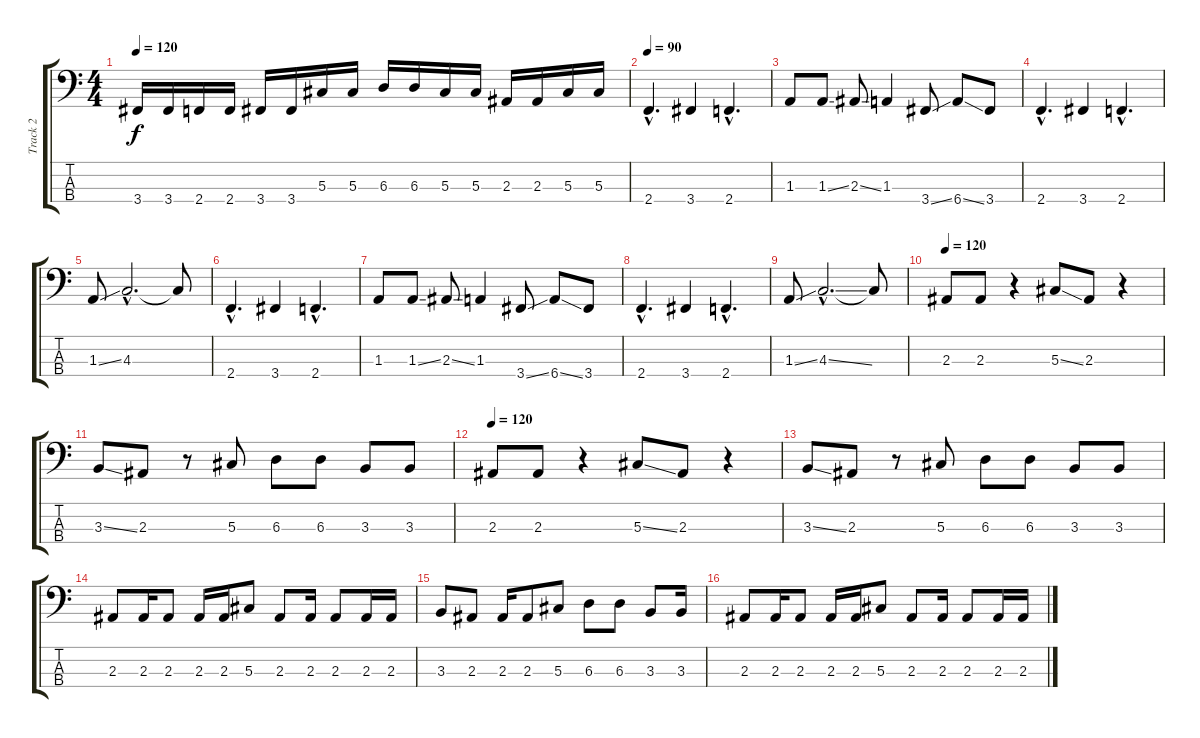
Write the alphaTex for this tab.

\track ("Track 2" "Track 2") {instrument electricbasspick}
\staff {score tabs}
\tuning (Gb2 Db2 Ab1 Eb1) {hide}
\ts (4 4)
\tempo 120
\clef f4
\ks c
3.4.16{dy f} 3.4.16 2.4.16 2.4.16 3.4.16 3.4.16 5.3.16 5.3.16 6.3.16 6.3.16 5.3.16 5.3.16 2.3.16 2.3.16 5.3.16 5.3.16 |
\tempo 90
2.4{hac}.4{d} 3.4.4 2.4{hac}.4{d} |
1.3.8 1.3{ss}.8 2.3{ss}.8 1.3.4 3.4{ss}.8 6.4{ss}.8 3.4.8 |
2.4{hac}.4{d} 3.4.4 2.4{hac}.4{d} |
1.3{ss}.8 4.3{hac}.2{d} 4.3{t}.8 |
2.4{hac}.4{d} 3.4.4 2.4{hac}.4{d} |
1.3.8 1.3{ss}.8 2.3{ss}.8 1.3.4 3.4{ss}.8 6.4{ss}.8 3.4.8 |
2.4{hac}.4{d} 3.4.4 2.4{hac}.4{d} |
1.3{ss}.8 4.3{ss hac}.2{d} 4.3{t}.8 |
\tempo 120
2.3.8 2.3.8 r.4 5.3{ss}.8 2.3.8 r.4 |
3.3{ss}.8 2.3.8 r.8 5.3.8 6.3.8 6.3.8 3.3.8 3.3.8 |
\tempo 120
2.3.8 2.3.8 r.4 5.3{ss}.8 2.3.8 r.4 |
3.3{ss}.8 2.3.8 r.8 5.3.8 6.3.8 6.3.8 3.3.8 3.3.8 |
2.3.8 2.3.16 2.3.8 2.3.16 2.3.16 5.3.8 2.3.8 2.3.16 2.3.8 2.3.16 2.3.16 |
3.3.8 2.3.8 2.3.16 2.3.8 5.3.8 6.3.8 6.3.8 3.3.8 3.3.16 |
2.3.8 2.3.16 2.3.8 2.3.16 2.3.16 5.3.8 2.3.8 2.3.16 2.3.8 2.3.16 2.3.16
